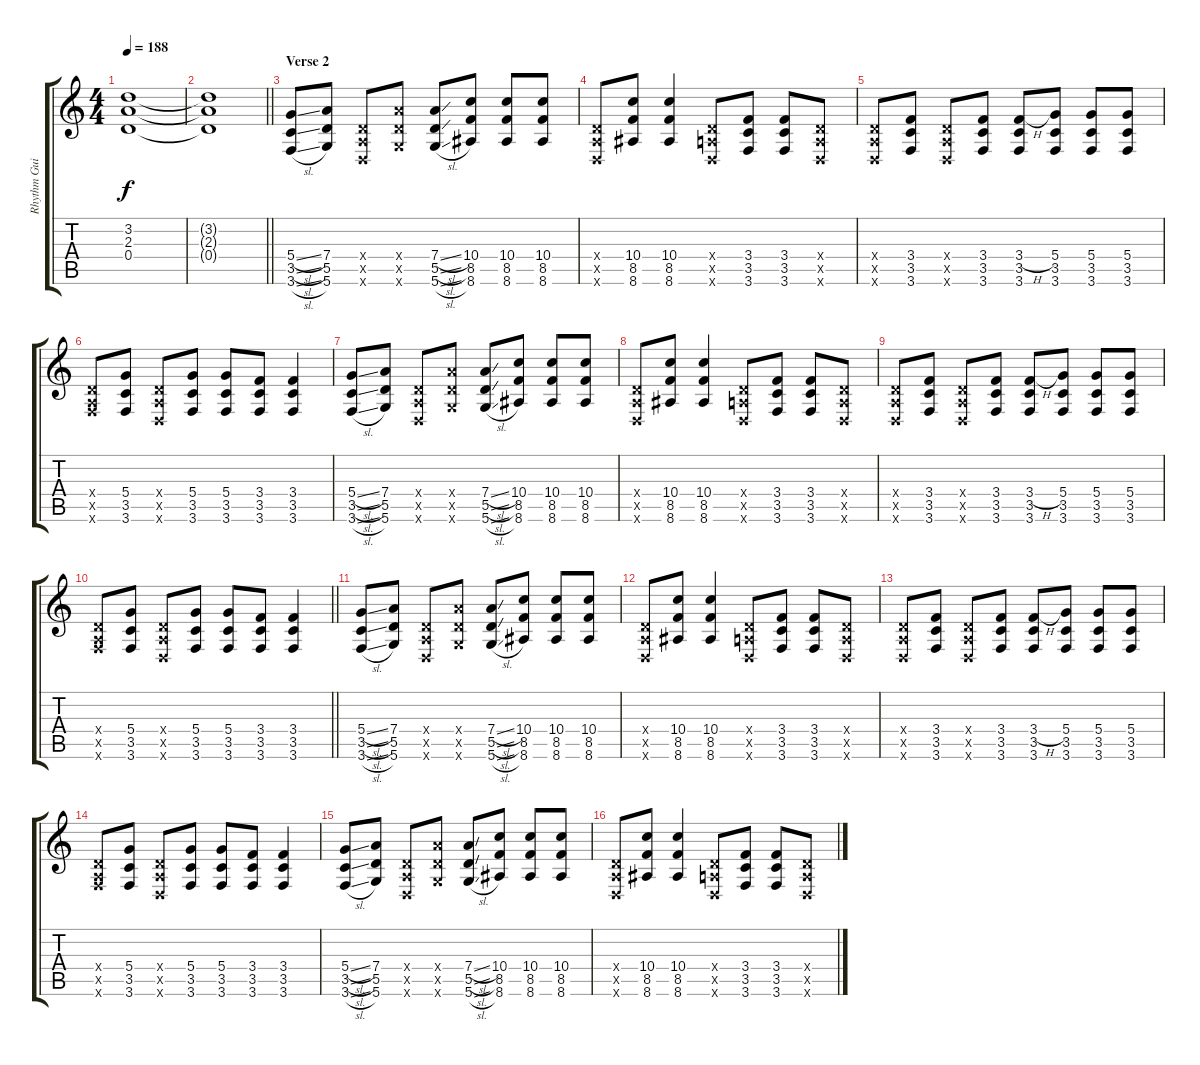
\track ("Rhythm Guitar" "Rhythm Gui") {instrument distortionguitar}
\staff {score tabs}
\tuning (E4 B3 G3 D3 A2 D2) {hide}
\ts (4 4)
\tempo 188
\clef g2
\ks c
(3.2{t} 2.3{t} 0.4{t}).1{dy f} |
\barLineRight lightlight
(3.2{t} 2.3{t} 0.4{t}).1 |
\section ("" "Verse 2")
(5.4{sl} 3.5{sl} 3.6{sl}).8 (7.4 5.5 5.6).8 (0.4{x} 0.5{x} 0.6{x}).8 (7.4{x} 5.5{x} 5.6{x}).8 (7.4{sl} 5.5{sl} 5.6{sl}).8 (10.4 8.5 8.6).8 (10.4 8.5 8.6).8 (10.4 8.5 8.6).8 |
(0.4{x} 0.5{x} 0.6{x}).8 (10.4 8.5 8.6).8 (10.4 8.5 8.6).4 (0.4{x} 0.5{x} 0.6{x}).8 (3.4 3.5 3.6).8 (3.4 3.5 3.6).8 (0.4{x} 0.5{x} 0.6{x}).8 |
(0.4{x} 0.5{x} 0.6{x}).8 (3.4 3.5 3.6).8 (0.4{x} 0.5{x} 0.6{x}).8 (3.4 3.5 3.6).8 (3.4{h} 3.5 3.6).8 (5.4 3.5 3.6).8 (5.4 3.5 3.6).8 (5.4 3.5 3.6).8 |
(0.4{x} 0.5{x} 3.6{x}).8 (5.4 3.5 3.6).8 (0.4{x} 0.5{x} 0.6{x}).8 (5.4 3.5 3.6).8 (5.4 3.5 3.6).8 (3.4 3.5 3.6).8 (3.4 3.5 3.6).4 |
(5.4{sl} 3.5{sl} 3.6{sl}).8 (7.4 5.5 5.6).8 (0.4{x} 0.5{x} 0.6{x}).8 (7.4{x} 5.5{x} 5.6{x}).8 (7.4{sl} 5.5{sl} 5.6{sl}).8 (10.4 8.5 8.6).8 (10.4 8.5 8.6).8 (10.4 8.5 8.6).8 |
(0.4{x} 0.5{x} 0.6{x}).8 (10.4 8.5 8.6).8 (10.4 8.5 8.6).4 (0.4{x} 0.5{x} 0.6{x}).8 (3.4 3.5 3.6).8 (3.4 3.5 3.6).8 (0.4{x} 0.5{x} 0.6{x}).8 |
(0.4{x} 0.5{x} 0.6{x}).8 (3.4 3.5 3.6).8 (0.4{x} 0.5{x} 0.6{x}).8 (3.4 3.5 3.6).8 (3.4{h} 3.5 3.6).8 (5.4 3.5 3.6).8 (5.4 3.5 3.6).8 (5.4 3.5 3.6).8 |
\barLineRight lightlight
(0.4{x} 0.5{x} 3.6{x}).8 (5.4 3.5 3.6).8 (0.4{x} 0.5{x} 0.6{x}).8 (5.4 3.5 3.6).8 (5.4 3.5 3.6).8 (3.4 3.5 3.6).8 (3.4 3.5 3.6).4 |
(5.4{sl} 3.5{sl} 3.6{sl}).8 (7.4 5.5 5.6).8 (0.4{x} 0.5{x} 0.6{x}).8 (7.4{x} 5.5{x} 5.6{x}).8 (7.4{sl} 5.5{sl} 5.6{sl}).8 (10.4 8.5 8.6).8 (10.4 8.5 8.6).8 (10.4 8.5 8.6).8 |
(0.4{x} 0.5{x} 0.6{x}).8 (10.4 8.5 8.6).8 (10.4 8.5 8.6).4 (0.4{x} 0.5{x} 0.6{x}).8 (3.4 3.5 3.6).8 (3.4 3.5 3.6).8 (0.4{x} 0.5{x} 0.6{x}).8 |
(0.4{x} 0.5{x} 0.6{x}).8 (3.4 3.5 3.6).8 (0.4{x} 0.5{x} 0.6{x}).8 (3.4 3.5 3.6).8 (3.4{h} 3.5 3.6).8 (5.4 3.5 3.6).8 (5.4 3.5 3.6).8 (5.4 3.5 3.6).8 |
(0.4{x} 0.5{x} 3.6{x}).8 (5.4 3.5 3.6).8 (0.4{x} 0.5{x} 0.6{x}).8 (5.4 3.5 3.6).8 (5.4 3.5 3.6).8 (3.4 3.5 3.6).8 (3.4 3.5 3.6).4 |
(5.4{sl} 3.5{sl} 3.6{sl}).8 (7.4 5.5 5.6).8 (0.4{x} 0.5{x} 0.6{x}).8 (7.4{x} 5.5{x} 5.6{x}).8 (7.4{sl} 5.5{sl} 5.6{sl}).8 (10.4 8.5 8.6).8 (10.4 8.5 8.6).8 (10.4 8.5 8.6).8 |
(0.4{x} 0.5{x} 0.6{x}).8 (10.4 8.5 8.6).8 (10.4 8.5 8.6).4 (0.4{x} 0.5{x} 0.6{x}).8 (3.4 3.5 3.6).8 (3.4 3.5 3.6).8 (0.4{x} 0.5{x} 0.6{x}).8
